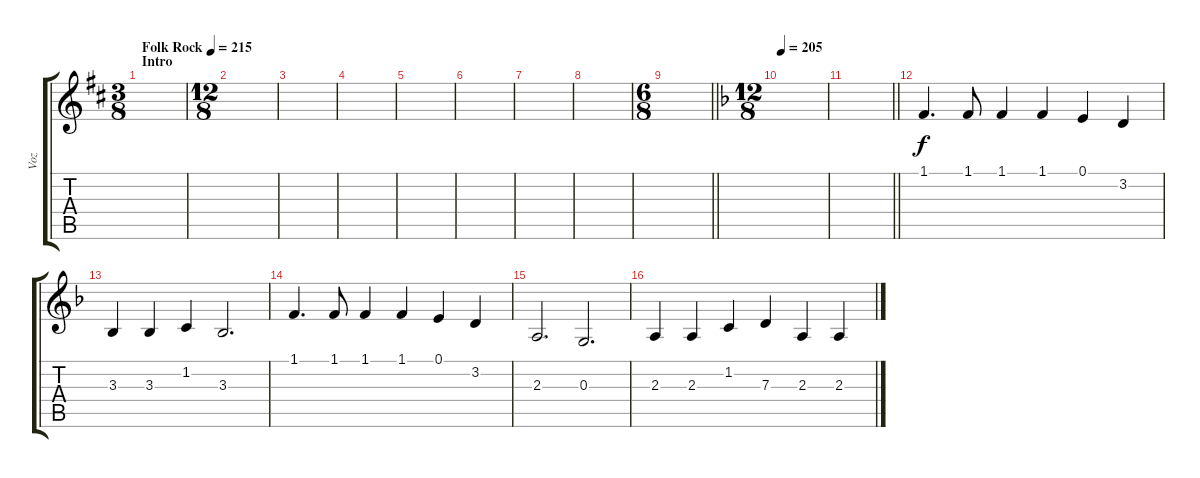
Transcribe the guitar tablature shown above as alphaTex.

\track ("Voz" "Voz") {instrument lead2sawtooth}
\staff {score tabs}
\tuning (E4 B3 G3 D3 A2 E2) {hide}
\ts (3 8)
\section ("" "Intro")
\tempo (215 "Folk Rock")
\clef g2
\ks d
|
\ts (12 8)
|
|
|
|
|
|
|
\ts (6 8)
\barLineRight lightlight
|
\ts (12 8)
\tempo 205
\ks dminor
|
\barLineRight lightlight
|
1.1.4{d} 1.1.8 1.1.4 1.1.4 0.1.4 3.2.4 |
3.3.4 3.3.4 1.2.4 3.3.2{d} |
1.1.4{d} 1.1.8 1.1.4 1.1.4 0.1.4 3.2.4 |
2.3.2{d} 0.3.2{d} |
2.3.4 2.3.4 1.2.4 7.3.4 2.3.4 2.3.4
